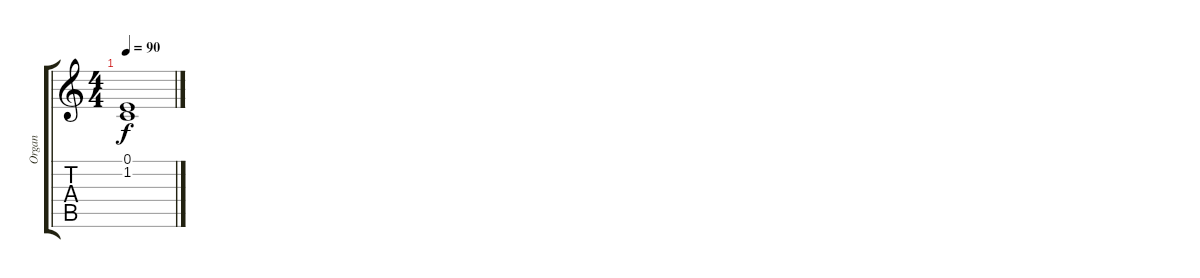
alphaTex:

\track ("Organ" "Organ") {instrument percussiveorgan}
\staff {score tabs}
\tuning (E4 B3 G3 D3 A2 E2) {hide}
\ts (4 4)
\tempo 90
\clef g2
\ks c
(0.1 1.2).1{dy f}
